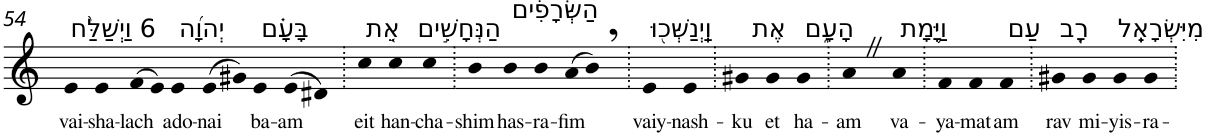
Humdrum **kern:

**kern	**text
*part1	*part1
*staff1	*staff1
*I"Piano	*
*I'Pno	*
!!LO:PB:g=z
*clefG2	*
*k[]	*
=54	=54
!LO:TX:a:t=6 וַיְשַׁלַּ֨ח	!
!	!LO:LY:b
4e	vai-
!	!LO:LY:b
4e	-sha-
!	!LO:LY:b
(>8f	-lach
8e)	.
!LO:TX:a:t=יְהוָ֜ה	!
!	!LO:LY:b
4e	ado-
!	!LO:LY:b
(>8e	-nai
8g#X)	.
!LO:TX:a:t=בָּעָ֗ם	!
!	!LO:LY:b
4e	ba-
!	!LO:LY:b
(>8e	-am
8d#X)	.
=55.	=55.
!LO:TX:a:t=אֵ֚ת	!
!	!LO:LY:b
4cc	eit
!LO:TX:a:t=הַנְּחָשִׁ֣ים	!
!	!LO:LY:b
4cc	han-
!	!LO:LY:b
4cc	-cha-
=56.	=56.
!	!LO:LY:b
4b	-shim
!LO:TX:a:t=הַשְּׂרָפִ֔ים	!
!	!LO:LY:b
4b	has-
!	!LO:LY:b
4b	-ra-
!	!LO:LY:b
(>8a	-fim
8b,)	.
=57.	=57.
!LO:TX:a:t=וַֽיְנַשְּׁכ֖וּ	!
!	!LO:LY:b
4e	vaiy-
!	!LO:LY:b
4e	-nash-
=58.	=58.
!	!LO:LY:b
4g#X	-ku
!LO:TX:a:t=אֶת	!
!	!LO:LY:b
4g#	et
!LO:TX:a:t=הָעָ֑ם	!
!	!LO:LY:b
4g#	ha-
=59.	=59.
!	!LO:LY:b
4aZ	-am
!LO:TX:a:t=וַיָּ֥מָת	!
!	!LO:LY:b
4a	va-
=60.	=60.
!	!LO:LY:b
4f	-ya-
!	!LO:LY:b
4f	-mat
!LO:TX:a:t=עַם	!
!	!LO:LY:b
4f	am
=61.	=61.
!LO:TX:a:t=רָ֖ב	!
!	!LO:LY:b
4g#X	rav
!LO:TX:a:t=מִיִּשְׂרָאֵֽל	!
!	!LO:LY:b
4g#	mi-
!	!LO:LY:b
4g#	-yis-
!	!LO:LY:b
4g#	-ra-
=.	=.
*-	*-
